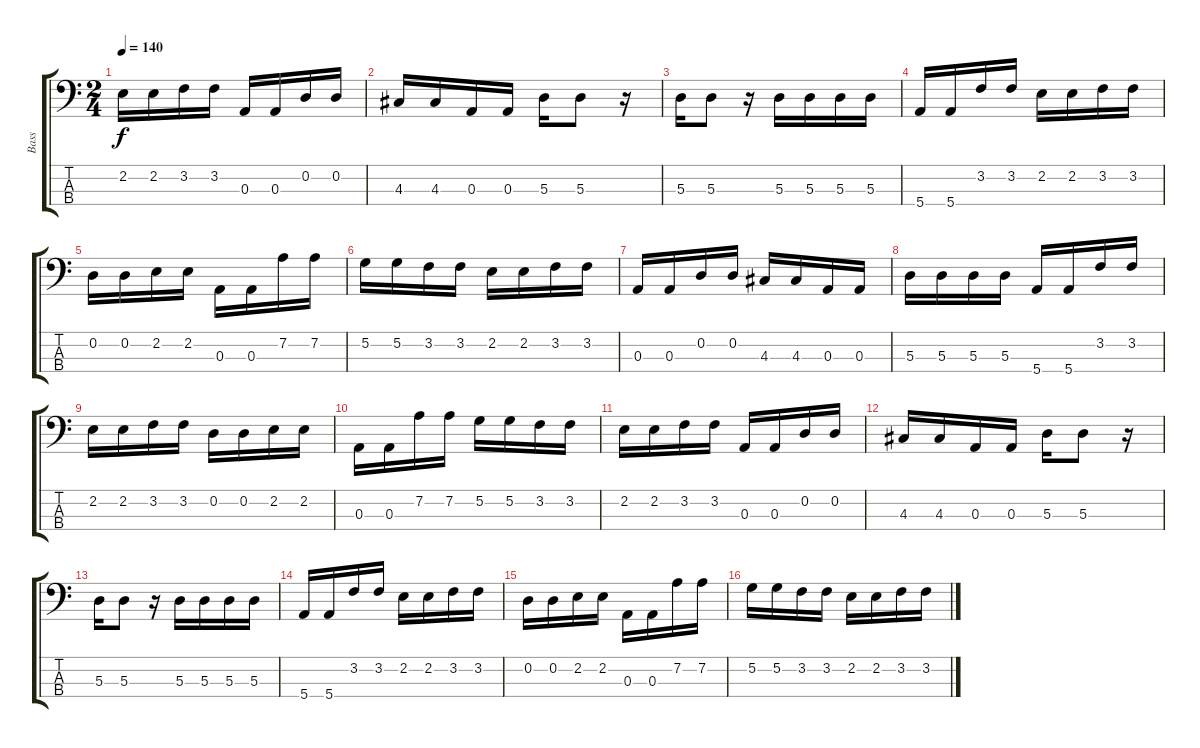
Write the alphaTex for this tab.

\track ("Bass" "Bass") {instrument electricbassfinger}
\staff {score tabs}
\tuning (G2 D2 A1 E1) {hide}
\ts (2 4)
\tempo 140
\clef f4
\ks c
2.2.16{dy f} 2.2.16 3.2.16 3.2.16 0.3.16 0.3.16 0.2.16 0.2.16 |
4.3.16 4.3.16 0.3.16 0.3.16 5.3.16 5.3.8 r.16 |
5.3.16 5.3.8 r.16 5.3.16 5.3.16 5.3.16 5.3.16 |
5.4.16 5.4.16 3.2.16 3.2.16 2.2.16 2.2.16 3.2.16 3.2.16 |
0.2.16 0.2.16 2.2.16 2.2.16 0.3.16 0.3.16 7.2.16 7.2.16 |
5.2.16 5.2.16 3.2.16 3.2.16 2.2.16 2.2.16 3.2.16 3.2.16 |
0.3.16 0.3.16 0.2.16 0.2.16 4.3.16 4.3.16 0.3.16 0.3.16 |
5.3.16 5.3.16 5.3.16 5.3.16 5.4.16 5.4.16 3.2.16 3.2.16 |
2.2.16 2.2.16 3.2.16 3.2.16 0.2.16 0.2.16 2.2.16 2.2.16 |
0.3.16 0.3.16 7.2.16 7.2.16 5.2.16 5.2.16 3.2.16 3.2.16 |
2.2.16 2.2.16 3.2.16 3.2.16 0.3.16 0.3.16 0.2.16 0.2.16 |
4.3.16 4.3.16 0.3.16 0.3.16 5.3.16 5.3.8 r.16 |
5.3.16 5.3.8 r.16 5.3.16 5.3.16 5.3.16 5.3.16 |
5.4.16 5.4.16 3.2.16 3.2.16 2.2.16 2.2.16 3.2.16 3.2.16 |
0.2.16 0.2.16 2.2.16 2.2.16 0.3.16 0.3.16 7.2.16 7.2.16 |
5.2.16 5.2.16 3.2.16 3.2.16 2.2.16 2.2.16 3.2.16 3.2.16
